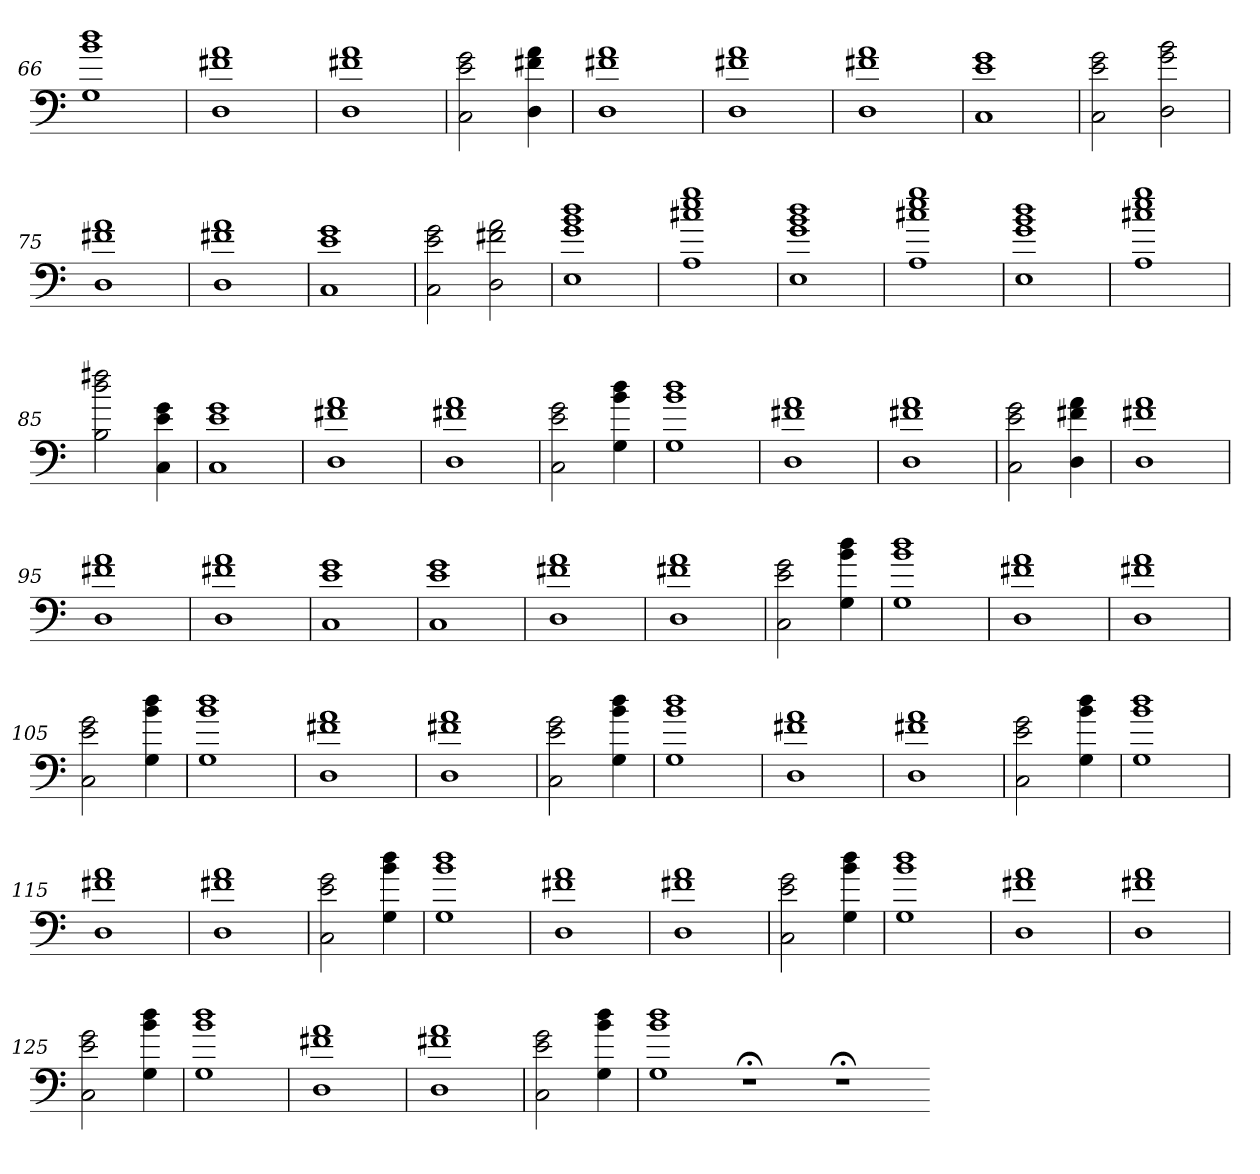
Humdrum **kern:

**kern
*part1
*staff1
=66
1G 1b 1dd
=67
1D 1f#X 1a
=68
1D 1f#X 1a
=69
2C 2e 2g
4D 4f#X 4a
=70
1D 1f#X 1a
=71
1D 1f#X 1a
=72
1D 1f#X 1a
=73
1C 1e 1g
=74
2C 2e 2g
2D 2g 2b
=75
1D 1f#X 1a
=76
1D 1f#X 1a
=77
1C 1e 1g
=78
2C 2e 2g
2D 2f#X 2a
=79
1E 1g 1b 1dd
=80
1A 1cc#X 1ee 1gg
=81
1E 1g 1b 1dd
=82
1A 1cc#X 1ee 1gg
=83
1E 1g 1b 1dd
=84
1A 1cc#X 1ee 1gg
=85
2B 2dd 2ff#X
4C 4e 4g
=86
1C 1e 1g
=87
1D 1f#X 1a
=88
1D 1f#X 1a
=89
2C 2e 2g
4G 4b 4dd
=90
1G 1b 1dd
=91
1D 1f#X 1a
=92
1D 1f#X 1a
=93
2C 2e 2g
4D 4f#X 4a
=94
1D 1f#X 1a
=95
1D 1f#X 1a
=96
1D 1f#X 1a
=97
1C 1e 1g
=98
1C 1e 1g
=99
1D 1f#X 1a
=100
1D 1f#X 1a
=101
2C 2e 2g
4G 4b 4dd
=102
1G 1b 1dd
=103
1D 1f#X 1a
=104
1D 1f#X 1a
=105
2C 2e 2g
4G 4b 4dd
=106
1G 1b 1dd
=107
1D 1f#X 1a
=108
1D 1f#X 1a
=109
2C 2e 2g
4G 4b 4dd
=110
1G 1b 1dd
=111
1D 1f#X 1a
=112
1D 1f#X 1a
=113
2C 2e 2g
4G 4b 4dd
=114
1G 1b 1dd
=115
1D 1f#X 1a
=116
1D 1f#X 1a
=117
2C 2e 2g
4G 4b 4dd
=118
1G 1b 1dd
=119
1D 1f#X 1a
=120
1D 1f#X 1a
=121
2C 2e 2g
4G 4b 4dd
=122
1G 1b 1dd
=123
1D 1f#X 1a
=124
1D 1f#X 1a
=125
2C 2e 2g
4G 4b 4dd
=126
1G 1b 1dd
=127
1D 1f#X 1a
=128
1D 1f#X 1a
=129
2C 2e 2g
4G 4b 4dd
=130
1G 1b 1dd
1r;<
1r;<
=-
*-
